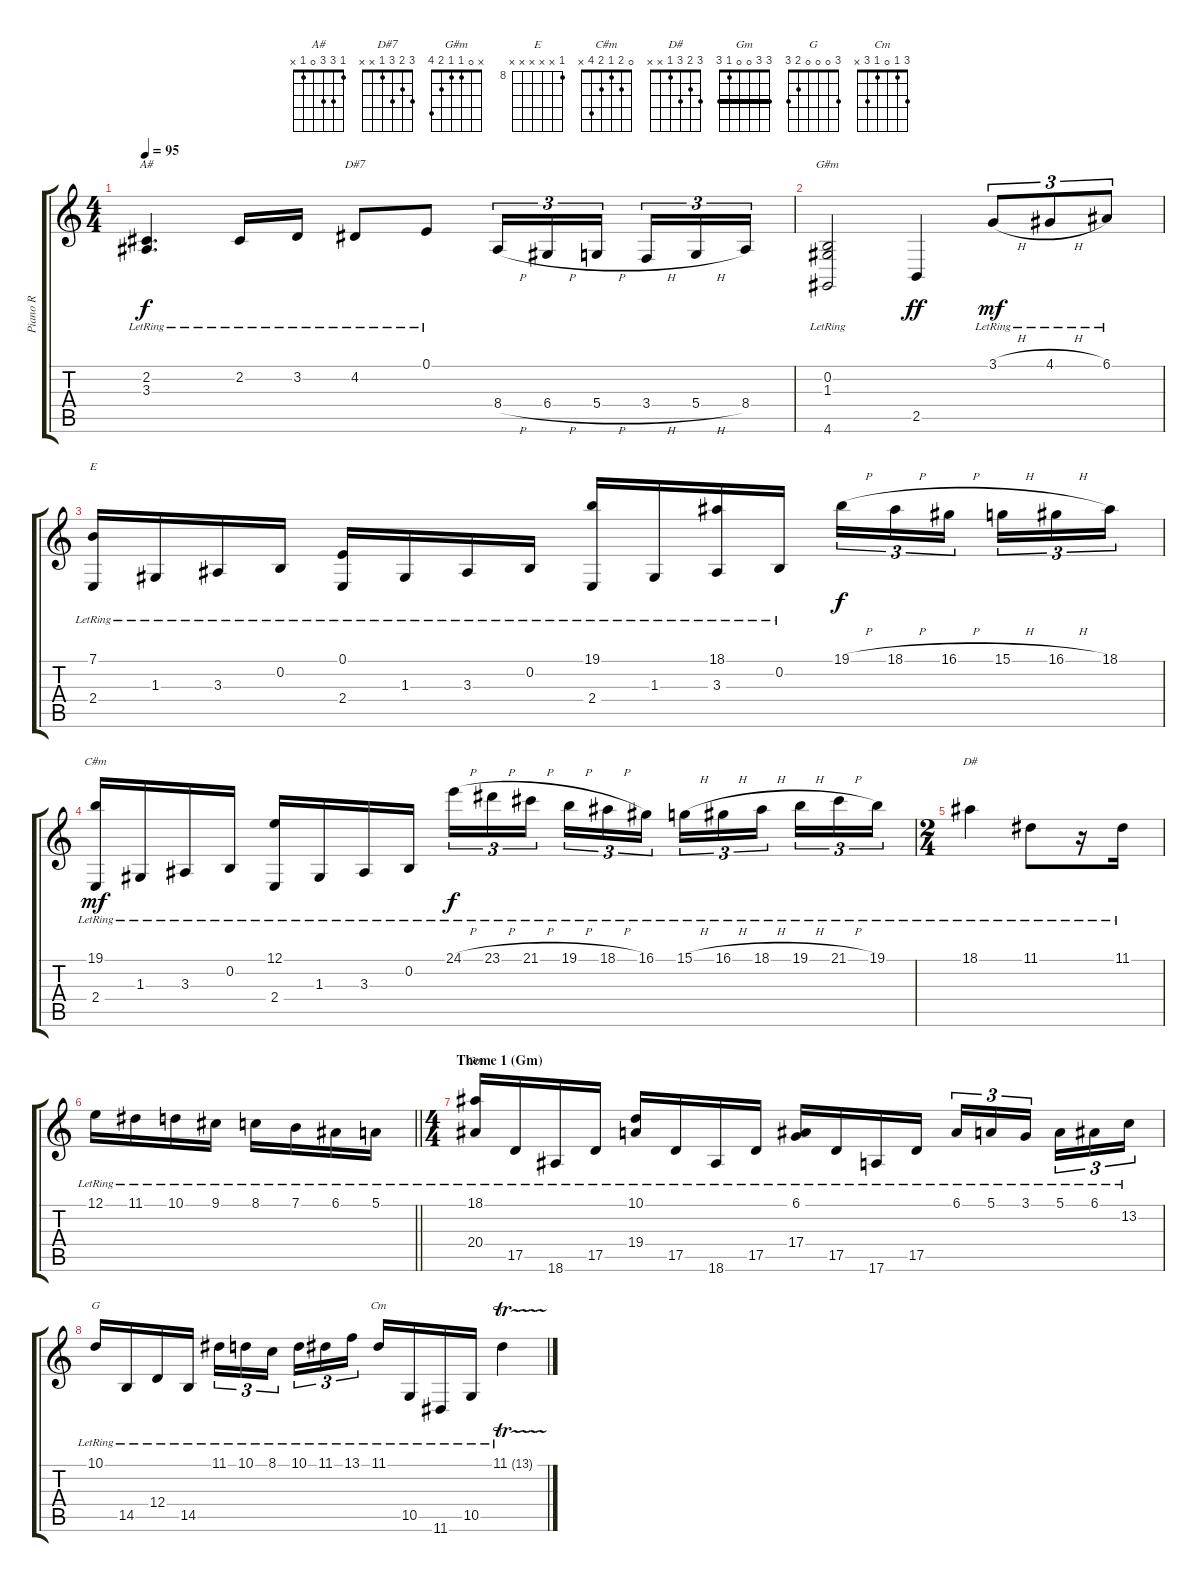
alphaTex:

\track ("Piano R" "Piano R") {instrument acousticgrandpiano}
\staff {score tabs}
\tuning (E4 B3 G3 D3 A2 E2) {hide}
\chord ("A#" 1 3 3 0 1 x)
\chord ("D#7" 3 2 3 1 x x)
\chord ("G#m" x 0 1 1 2 4)
\chord ("E" 8 x x x x x) {firstfret 8}
\chord ("C#m" 0 2 1 2 4 x)
\chord ("D#" 3 2 3 1 x x)
\chord ("Gm" 3 3 0 0 1 3) {barre 3}
\chord ("G" 3 0 0 0 2 3)
\chord ("Cm" 3 1 0 1 3 x)
\ts (4 4)
\tempo 95
\clef g2
\ks c
(2.2{lr} 3.3{lr}).4{d ch "A#" dy f} 2.2{lr}.16 3.2{lr}.16 4.2{lr}.8{ch "D#7"} 0.1{lr}.8 8.4{h}.16{tu (3 2)} 6.4{h}.16{tu (3 2)} 5.4{h}.16{tu (3 2) beam splitsecondary} 3.4{h}.16{tu (3 2)} 5.4{h}.16{tu (3 2)} 8.4.16{tu (3 2)} |
(0.2{lr} 1.3{lr} 4.6{lr}).2{ch "G#m"} 2.5.4{dy ff} 3.1{h lr}.8{tu (3 2) dy mf} 4.1{h lr}.8{tu (3 2)} 6.1{lr}.8{tu (3 2)} |
(7.1{lr} 2.4{lr}).16{ch "E"} 1.3{lr}.16 3.3{lr}.16 0.2{lr}.16 (0.1{lr} 2.4{lr}).16 1.3{lr}.16 3.3{lr}.16 0.2{lr}.16 (19.1 2.4{lr}).16 1.3{lr}.16 (18.1 3.3{lr}).16 0.2{lr}.16 19.1{h}.16{tu (3 2) dy f} 18.1{h}.16{tu (3 2)} 16.1{h}.16{tu (3 2) beam splitsecondary} 15.1{h}.16{tu (3 2)} 16.1{h}.16{tu (3 2)} 18.1.16{tu (3 2)} |
(19.1{lr} 2.4{lr}).16{ch "C#m" dy mf} 1.3{lr}.16 3.3{lr}.16 0.2{lr}.16 (12.1{lr} 2.4{lr}).16 1.3{lr}.16 3.3{lr}.16 0.2{lr}.16 24.1{h lr}.16{tu (3 2) dy f} 23.1{h lr}.16{tu (3 2)} 21.1{h lr}.16{tu (3 2) beam splitsecondary} 19.1{h lr}.16{tu (3 2)} 18.1{h lr}.16{tu (3 2)} 16.1{lr}.16{tu (3 2)} 15.1{h lr}.16{tu (3 2)} 16.1{h lr}.16{tu (3 2)} 18.1{h lr}.16{tu (3 2) beam splitsecondary} 19.1{h lr}.16{tu (3 2)} 21.1{h lr}.16{tu (3 2)} 19.1{lr}.16{tu (3 2)} |
\ts (2 4)
18.1{lr}.4{ch "D#"} 11.1{lr}.8 r.16 11.1{lr}.16 |
\barLineRight lightlight
12.1{lr}.16 11.1{lr}.16 10.1{lr}.16 9.1{lr}.16 8.1{lr}.16 7.1{lr}.16 6.1{lr}.16 5.1{lr}.16 |
\ts (4 4)
\section ("" "Theme 1 (Gm)")
(18.1{lr} 20.4{lr}).16{ch "Gm"} 17.5{lr}.16 18.6{lr}.16 17.5{lr}.16 (10.1{lr} 19.4{lr}).16 17.5{lr}.16 18.6{lr}.16 17.5{lr}.16 (6.1{lr} 17.4{lr}).16 17.5{lr}.16 17.6{lr}.16 17.5{lr}.16 6.1{lr}.16{tu (3 2)} 5.1{lr}.16{tu (3 2)} 3.1{lr}.16{tu (3 2) beam splitsecondary} 5.1{lr}.16{tu (3 2)} 6.1{lr}.16{tu (3 2)} 13.2{lr}.16{tu (3 2)} |
10.1{lr}.16{ch "G"} 14.5{lr}.16 12.4{lr}.16 14.5{lr}.16 11.1{lr}.16{tu (3 2)} 10.1{lr}.16{tu (3 2)} 8.1{lr}.16{tu (3 2) beam splitsecondary} 10.1{lr}.16{tu (3 2)} 11.1{lr}.16{tu (3 2)} 13.1{lr}.16{tu (3 2)} 11.1{lr}.16{ch "Cm"} 10.5{lr}.16 11.6{lr}.16 10.5{lr}.16 11.1{tr (13 32) lr}.4
